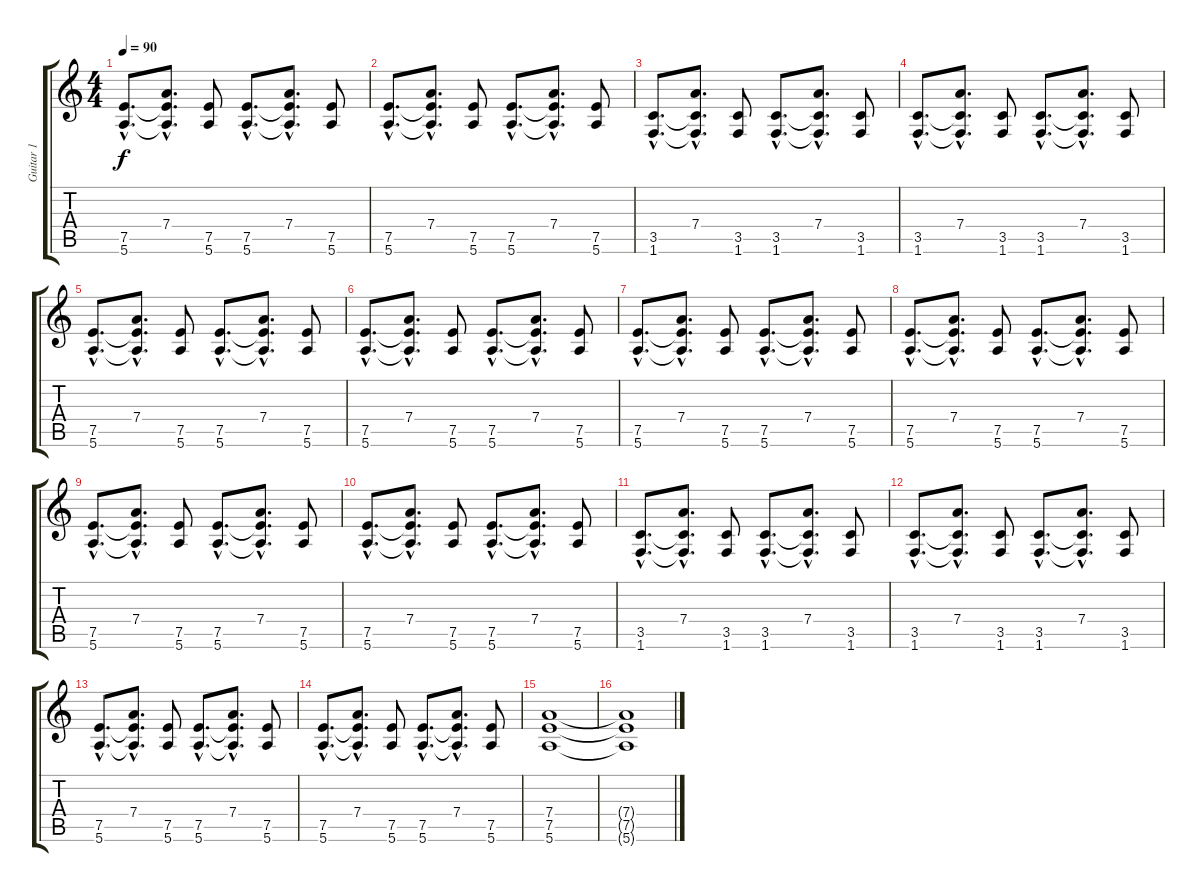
\track ("Guitar 1" "Guitar 1") {instrument distortionguitar}
\staff {score tabs}
\tuning (E4 B3 G3 D3 A2 E2) {hide}
\ts (4 4)
\tempo 90
\clef g2
\ks c
(7.5{hac} 5.6{hac}).8{d dy f} (7.4{hac} 7.5{hac t} 5.6{hac t}).8{d} (7.5 5.6).8 (7.5{hac} 5.6{hac}).8{d} (7.4{hac} 7.5{hac t} 5.6{hac t}).8{d} (7.5 5.6).8 |
(7.5{hac} 5.6{hac}).8{d} (7.4{hac} 7.5{hac t} 5.6{hac t}).8{d} (7.5 5.6).8 (7.5{hac} 5.6{hac}).8{d} (7.4{hac} 7.5{hac t} 5.6{hac t}).8{d} (7.5 5.6).8 |
(3.5{hac} 1.6{hac}).8{d} (7.4{hac} 3.5{hac t} 1.6{hac t}).8{d} (3.5 1.6).8 (3.5{hac} 1.6{hac}).8{d} (7.4{hac} 3.5{hac t} 1.6{hac t}).8{d} (3.5 1.6).8 |
(3.5{hac} 1.6{hac}).8{d} (7.4{hac} 3.5{hac t} 1.6{hac t}).8{d} (3.5 1.6).8 (3.5{hac} 1.6{hac}).8{d} (7.4{hac} 3.5{hac t} 1.6{hac t}).8{d} (3.5 1.6).8 |
(7.5{hac} 5.6{hac}).8{d} (7.4{hac} 7.5{hac t} 5.6{hac t}).8{d} (7.5 5.6).8 (7.5{hac} 5.6{hac}).8{d} (7.4{hac} 7.5{hac t} 5.6{hac t}).8{d} (7.5 5.6).8 |
(7.5{hac} 5.6{hac}).8{d} (7.4{hac} 7.5{hac t} 5.6{hac t}).8{d} (7.5 5.6).8 (7.5{hac} 5.6{hac}).8{d} (7.4{hac} 7.5{hac t} 5.6{hac t}).8{d} (7.5 5.6).8 |
(7.5{hac} 5.6{hac}).8{d} (7.4{hac} 7.5{hac t} 5.6{hac t}).8{d} (7.5 5.6).8 (7.5{hac} 5.6{hac}).8{d} (7.4{hac} 7.5{hac t} 5.6{hac t}).8{d} (7.5 5.6).8 |
(7.5{hac} 5.6{hac}).8{d} (7.4{hac} 7.5{hac t} 5.6{hac t}).8{d} (7.5 5.6).8 (7.5{hac} 5.6{hac}).8{d} (7.4{hac} 7.5{hac t} 5.6{hac t}).8{d} (7.5 5.6).8 |
(7.5{hac} 5.6{hac}).8{d} (7.4{hac} 7.5{hac t} 5.6{hac t}).8{d} (7.5 5.6).8 (7.5{hac} 5.6{hac}).8{d} (7.4{hac} 7.5{hac t} 5.6{hac t}).8{d} (7.5 5.6).8 |
(7.5{hac} 5.6{hac}).8{d} (7.4{hac} 7.5{hac t} 5.6{hac t}).8{d} (7.5 5.6).8 (7.5{hac} 5.6{hac}).8{d} (7.4{hac} 7.5{hac t} 5.6{hac t}).8{d} (7.5 5.6).8 |
(3.5{hac} 1.6{hac}).8{d} (7.4{hac} 3.5{hac t} 1.6{hac t}).8{d} (3.5 1.6).8 (3.5{hac} 1.6{hac}).8{d} (7.4{hac} 3.5{hac t} 1.6{hac t}).8{d} (3.5 1.6).8 |
(3.5{hac} 1.6{hac}).8{d} (7.4{hac} 3.5{hac t} 1.6{hac t}).8{d} (3.5 1.6).8 (3.5{hac} 1.6{hac}).8{d} (7.4{hac} 3.5{hac t} 1.6{hac t}).8{d} (3.5 1.6).8 |
(7.5{hac} 5.6{hac}).8{d} (7.4{hac} 7.5{hac t} 5.6{hac t}).8{d} (7.5 5.6).8 (7.5{hac} 5.6{hac}).8{d} (7.4{hac} 7.5{hac t} 5.6{hac t}).8{d} (7.5 5.6).8 |
(7.5{hac} 5.6{hac}).8{d} (7.4{hac} 7.5{hac t} 5.6{hac t}).8{d} (7.5 5.6).8 (7.5{hac} 5.6{hac}).8{d} (7.4{hac} 7.5{hac t} 5.6{hac t}).8{d} (7.5 5.6).8 |
(7.4 7.5 5.6).1 |
(7.4{t} 7.5{t} 5.6{t}).1{volume 0}
